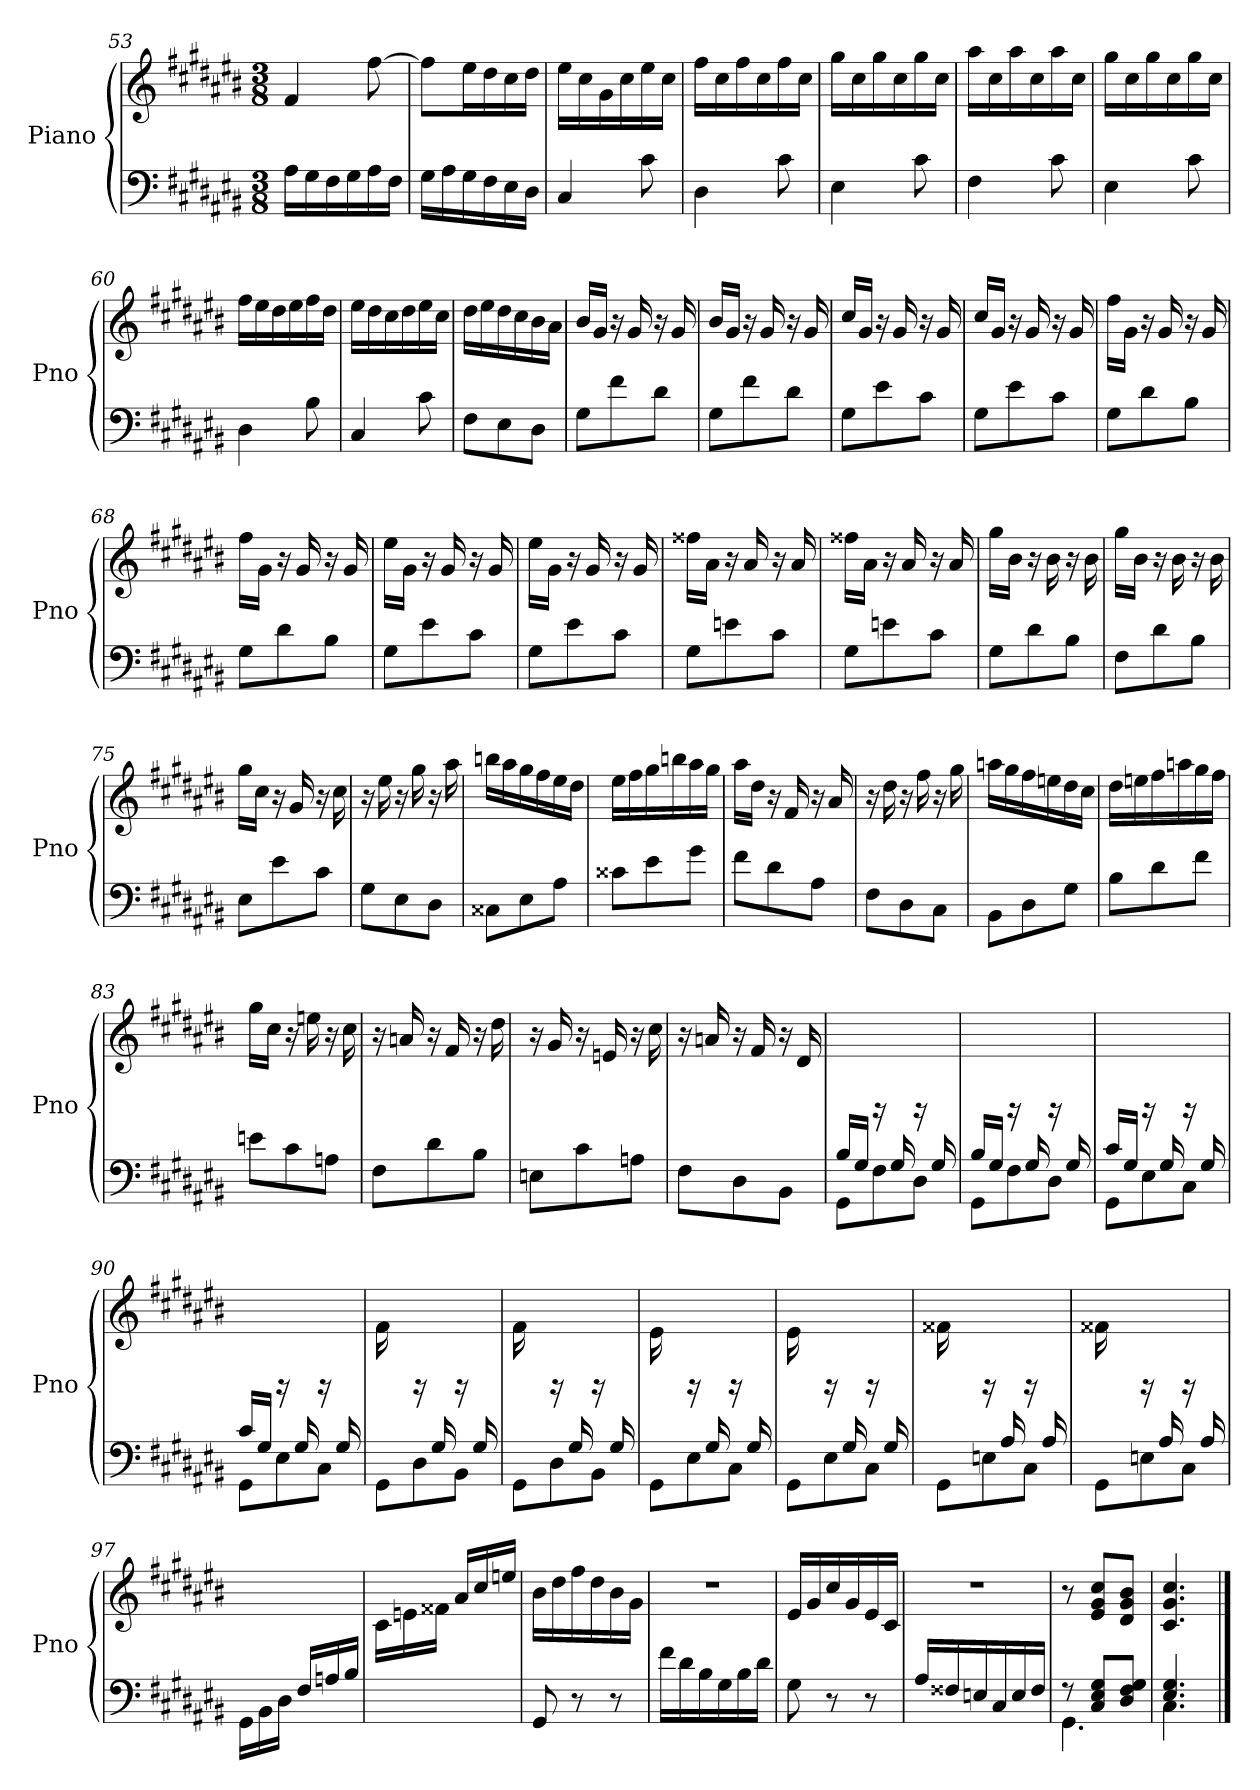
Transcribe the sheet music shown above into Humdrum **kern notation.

**kern	**kern
*part1	*part1
*staff2	*staff1
*I"Piano	*
*I'Pno	*
!!LO:LB:g=z
*clefF4	*clefG2
*k[f#c#g#d#a#e#b#]	*k[f#c#g#d#a#e#b#]
*M3/8	*M3/8
=53	=53
16A#\LL	4f#/
16G#\	.
16F#\	.
16G#\	.
16A#\	[8ff#\
16F#\JJ	.
=54	=54
16G#\LL	8ff#\L]
16A#\	.
16G#\	16ee#\L
16F#\	16dd#\
16E#\	16cc#\
16D#\JJ	16dd#\JJ
=55	=55
4C#/	16ee#\LL
.	16cc#\
.	16g#\
.	16cc#\
8c#\	16ee#\
.	16cc#\JJ
=56	=56
4D#\	16ff#\LL
.	16cc#\
.	16ff#\
.	16cc#\
8c#\	16ff#\
.	16cc#\JJ
=57	=57
4E#\	16gg#\LL
.	16cc#\
.	16gg#\
.	16cc#\
8c#\	16gg#\
.	16cc#\JJ
=58	=58
4F#\	16aa#\LL
.	16cc#\
.	16aa#\
.	16cc#\
8c#\	16aa#\
.	16cc#\JJ
=59	=59
4E#\	16gg#\LL
.	16cc#\
.	16gg#\
.	16cc#\
8c#\	16gg#\
.	16cc#\JJ
!!LO:LB:g=z
=60	=60
4D#\	16ff#\LL
.	16ee#\
.	16dd#\
.	16ee#\
8B#\	16ff#\
.	16dd#\JJ
=61	=61
4C#/	16ee#\LL
.	16dd#\
.	16cc#\
.	16dd#\
8c#\	16ee#\
.	16cc#\JJ
=62	=62
8F#\L	16dd#\LL
.	16ee#\
8E#\	16dd#\
.	16cc#\
8D#\J	16b#\
.	16a#\JJ
=63	=63
8G#\L	16b#/LL
.	16g#/JJ
8f#\	16r
.	16g#/
8d#\J	16r
.	16g#/
=64	=64
8G#\L	16b#/LL
.	16g#/JJ
8f#\	16r
.	16g#/
8d#\J	16r
.	16g#/
=65	=65
8G#\L	16cc#/LL
.	16g#/JJ
8e#\	16r
.	16g#/
8c#\J	16r
.	16g#/
!!LO:LB:g=z
=66	=66
8G#\L	16cc#/LL
.	16g#/JJ
8e#\	16r
.	16g#/
8c#\J	16r
.	16g#/
=67	=67
8G#\L	16ff#\LL
.	16g#\JJ
8d#\	16r
.	16g#/
8B#\J	16r
.	16g#/
=68	=68
8G#\L	16ff#\LL
.	16g#\JJ
8d#\	16r
.	16g#/
8B#\J	16r
.	16g#/
=69	=69
8G#\L	16ee#\LL
.	16g#\JJ
8e#\	16r
.	16g#/
8c#\J	16r
.	16g#/
=70	=70
8G#\L	16ee#\LL
.	16g#\JJ
8e#\	16r
.	16g#/
8c#\J	16r
.	16g#/
=71	=71
8G#\L	16ff##X\LL
.	16a#\JJ
8en\	16r
.	16a#/
8c#\J	16r
.	16a#/
!!LO:PB:g=z
=72	=72
8G#\L	16ff##X\LL
.	16a#\JJ
8en\	16r
.	16a#/
8c#\J	16r
.	16a#/
=73	=73
8G#\L	16gg#\LL
.	16b#\JJ
8d#\	16r
.	16b#\
8B#\J	16r
.	16b#\
=74	=74
8F#\L	16gg#\LL
.	16b#\JJ
8d#\	16r
.	16b#\
8B#\J	16r
.	16b#\
=75	=75
8E#\L	16gg#\LL
.	16cc#\JJ
8e#\	16r
.	16g#/
8c#\J	16r
.	16cc#\
=76	=76
8G#\L	16r
.	16ee#\
8E#\	16r
.	16gg#\
8D#\J	16r
.	16aa#\
=77	=77
8C##X\L	16bbn\LL
.	16aa#\
8E#\	16gg#\
.	16ff#\
8A#\J	16ee#\
.	16dd#\JJ
!!LO:LB:g=z
=78	=78
8c##X\L	16ee#\LL
.	16ff#\
8e#\	16gg#\
.	16bbn\
8g#\J	16aa#\
.	16gg#\JJ
=79	=79
8f#\L	16aa#\LL
.	16dd#\JJ
8d#\	16r
.	16f#/
8A#\J	16r
.	16a#/
=80	=80
8F#\L	16r
.	16dd#\
8D#\	16r
.	16ff#\
8C#\J	16r
.	16gg#\
=81	=81
8BB#\L	16aan\LL
.	16gg#\
8D#\	16ff#\
.	16een\
8G#\J	16dd#\
.	16cc#\JJ
=82	=82
8B#\L	16dd#\LL
.	16een\
8d#\	16ff#\
.	16aan\
8f#\J	16gg#\
.	16ff#\JJ
=83	=83
8en\L	16gg#\LL
.	16cc#\JJ
8c#\	16r
.	16een\
8An\J	16r
.	16cc#\
!!LO:LB:g=z
=84	=84
8F#\L	16r
.	16an/
8d#\	16r
.	16f#/
8B#\J	16r
.	16dd#\
=85	=85
8En\L	16r
.	16g#/
8c#\	16r
.	16en/
8An\J	16r
.	16cc#\
=86	=86
8F#\L	16r
.	16an/
8D#\	16r
.	16f#/
8BB#\J	16r
.	16d#/
=87	=87
*^	*
16B#/LL	8GG#\L	8ryy
16G#/JJ	.	.
16ryy	8F#\	16rBB
16G#/	.	16ryy
16ryy	8D#\J	16rBB
16G#/	.	16ryy
=88	=88	=88
16B#/LL	8GG#\L	8ryy
16G#/JJ	.	.
16ryy	8F#\	16rBB
16G#/	.	16ryy
16ryy	8D#\J	16rBB
16G#/	.	16ryy
=89	=89	=89
16c#/LL	8GG#\L	8ryy
16G#/JJ	.	.
16ryy	8E#\	16rBB
16G#/	.	16ryy
16ryy	8C#\J	16rBB
16G#/	.	16ryy
!!LO:LB:g=z
=90	=90	=90
16c#/LL	8GG#\L	8ryy
16G#/JJ	.	.
16ryy	8E#\	16rBB
16G#/	.	16ryy
16ryy	8C#\J	16rBB
16G#/	.	16ryy
=91	=91	=91
16ryy	8GG#\L	16f#\LL
16G#/JJ	.	16ryy
16ryy	8D#\	16rBB
16G#/	.	16ryy
16ryy	8BB#\J	16rBB
16G#/	.	16ryy
=92	=92	=92
16ryy	8GG#\L	16f#\LL
16G#/JJ	.	16ryy
16ryy	8D#\	16rBB
16G#/	.	16ryy
16ryy	8BB#\J	16rBB
16G#/	.	16ryy
=93	=93	=93
16ryy	8GG#\L	16e#\LL
16G#/JJ	.	16ryy
16ryy	8E#\	16rBB
16G#/	.	16ryy
16ryy	8C#\J	16rBB
16G#/	.	16ryy
=94	=94	=94
16ryy	8GG#\L	16e#\LL
16G#/JJ	.	16ryy
16ryy	8E#\	16rBB
16G#/	.	16ryy
16ryy	8C#\J	16rBB
16G#/	.	16ryy
=95	=95	=95
16ryy	8GG#\L	16f##X\LL
16A#/JJ	.	16ryy
16ryy	8En\	16rBB
16A#/	.	16ryy
16ryy	8C#\J	16rBB
16A#/	.	16ryy
!!LO:LB:g=z
=96	=96	=96
16ryy	8GG#\L	16f##X\LL
16A#/JJ	.	16ryy
16ryy	8En\	16rBB
16A#/	.	16ryy
16ryy	8C#\J	16rBB
16A#/	.	16ryy
=97	=97	=97
8.ryy	16GG#\LL	8.ryy
.	16BB#\	.
.	16D#\JJ	.
16F#/LL	8.ryy	8.ryy
16An/	.	.
16B#/JJ	.	.
*v	*v	*
=98	=98
*	*^
8.ryy	8.ryy	16c#\LL
.	.	16en\
.	.	16f##X\JJ
8.ryy	16a#/LL	8.ryy
.	16cc#/	.
.	16een/JJ	.
*	*v	*v
=99	=99
8GG#/	16b#\LL
.	16dd#\
8r	16ff#\
.	16dd#\
8r	16b#\
.	16g#\JJ
!!LO:LB:g=z
=100	=100
16f#\LL	4.r
16d#\	.
16B#\	.
16G#\	.
16B#\	.
16d#\JJ	.
=101	=101
8G#\	16e#/LL
.	16g#/
8r	16cc#/
.	16g#/
8r	16e#/
.	16c#/JJ
=102	=102
16A#/LL	4.r
16F##X/	.
16En/	.
16C#/	.
16E/	.
16F##/JJ	.
=103	=103
*^	*
8r	4.GG#\	8r
8C#/ 8E#/ 8G#/L	.	8e#/ 8g#/ 8cc#/L
8D#/ 8F#/ 8G#/J	.	8d#/ 8g#/ 8b#/J
=104	=104	=104
4.E#/ 4.G#/	4.C#\	4.c#/ 4.g#/ 4.cc#/
*v	*v	*
==	==
*-	*-
